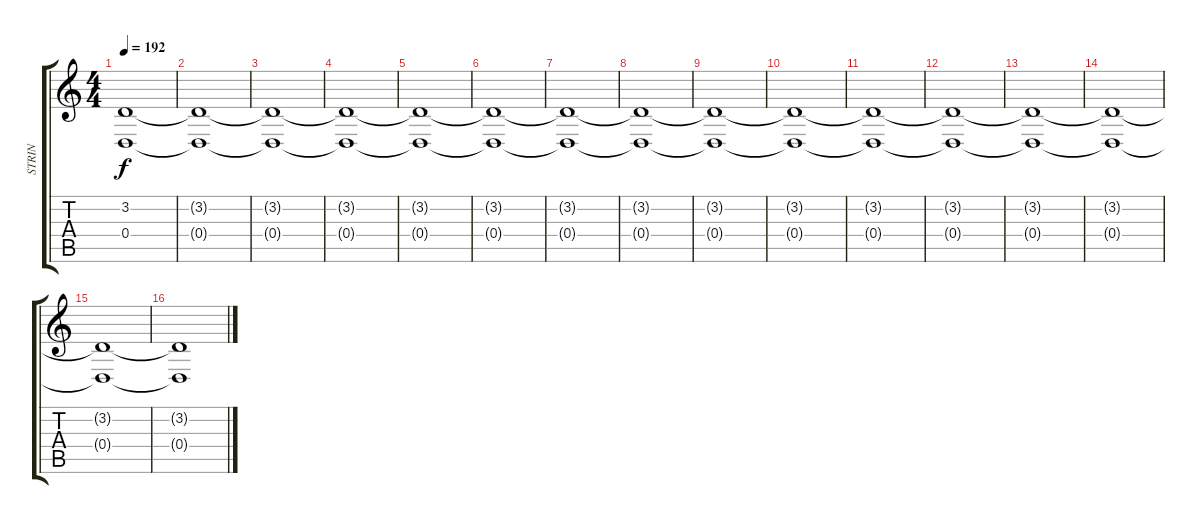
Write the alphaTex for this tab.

\track ("     STRING ENSEMBLE" "     STRIN") {instrument stringensemble2}
\staff {score tabs}
\tuning (E4 B3 G3 D3 A2 E2) {hide}
\ts (4 4)
\tempo 192
\clef g2
\ks c
(3.2{t} 0.4{t}).1{dy f} |
(3.2{t} 0.4{t}).1 |
(3.2{t} 0.4{t}).1 |
(3.2{t} 0.4{t}).1 |
(3.2{t} 0.4{t}).1 |
(3.2{t} 0.4{t}).1 |
(3.2{t} 0.4{t}).1 |
(3.2{t} 0.4{t}).1 |
(3.2{t} 0.4{t}).1 |
(3.2{t} 0.4{t}).1 |
(3.2{t} 0.4{t}).1 |
(3.2{t} 0.4{t}).1 |
(3.2{t} 0.4{t}).1 |
(3.2{t} 0.4{t}).1 |
(3.2{t} 0.4{t}).1 |
(3.2{t} 0.4{t}).1
